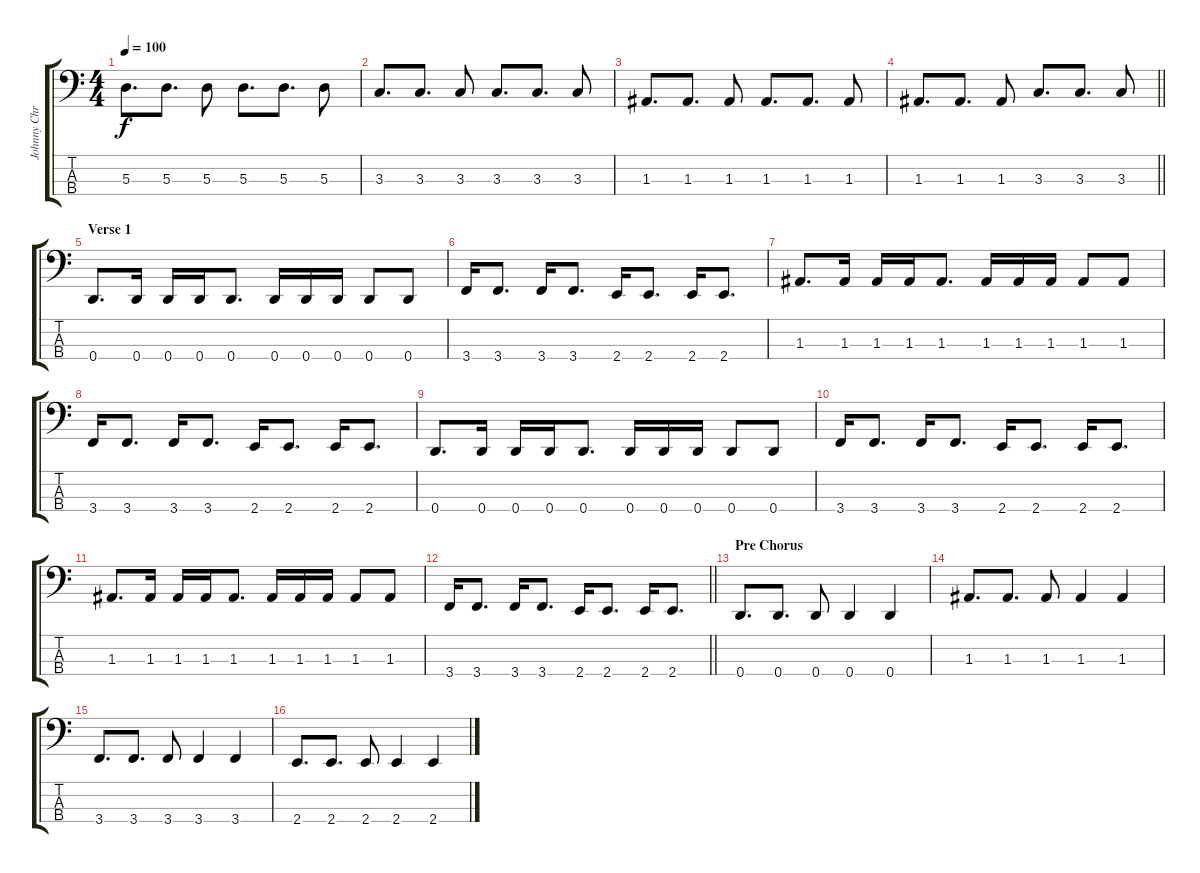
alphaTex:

\track ("Johnny Christ Bass" "Johnny Chr") {instrument electricbasspick}
\staff {score tabs}
\tuning (G2 D2 A1 D1) {hide}
\ts (4 4)
\tempo 100
\clef f4
\ks c
5.3.8{d dy f} 5.3.8{d} 5.3.8 5.3.8{d} 5.3.8{d} 5.3.8 |
3.3.8{d} 3.3.8{d} 3.3.8 3.3.8{d} 3.3.8{d} 3.3.8 |
1.3.8{d} 1.3.8{d} 1.3.8 1.3.8{d} 1.3.8{d} 1.3.8 |
\barLineRight lightlight
1.3.8{d} 1.3.8{d} 1.3.8 3.3.8{d} 3.3.8{d} 3.3.8 |
\section ("" "Verse 1")
0.4.8{d} 0.4.16 0.4.16 0.4.16 0.4.8{d} 0.4.16 0.4.16 0.4.16 0.4.8 0.4.8 |
3.4.16 3.4.8{d} 3.4.16 3.4.8{d} 2.4.16 2.4.8{d} 2.4.16 2.4.8{d} |
1.3.8{d} 1.3.16 1.3.16 1.3.16 1.3.8{d} 1.3.16 1.3.16 1.3.16 1.3.8 1.3.8 |
3.4.16 3.4.8{d} 3.4.16 3.4.8{d} 2.4.16 2.4.8{d} 2.4.16 2.4.8{d} |
0.4.8{d} 0.4.16 0.4.16 0.4.16 0.4.8{d} 0.4.16 0.4.16 0.4.16 0.4.8 0.4.8 |
3.4.16 3.4.8{d} 3.4.16 3.4.8{d} 2.4.16 2.4.8{d} 2.4.16 2.4.8{d} |
1.3.8{d} 1.3.16 1.3.16 1.3.16 1.3.8{d} 1.3.16 1.3.16 1.3.16 1.3.8 1.3.8 |
\barLineRight lightlight
3.4.16 3.4.8{d} 3.4.16 3.4.8{d} 2.4.16 2.4.8{d} 2.4.16 2.4.8{d} |
\section ("" "Pre Chorus")
0.4.8{d} 0.4.8{d} 0.4.8 0.4.4 0.4.4 |
1.3.8{d} 1.3.8{d} 1.3.8 1.3.4 1.3.4 |
3.4.8{d} 3.4.8{d} 3.4.8 3.4.4 3.4.4 |
2.4.8{d} 2.4.8{d} 2.4.8 2.4.4 2.4.4
